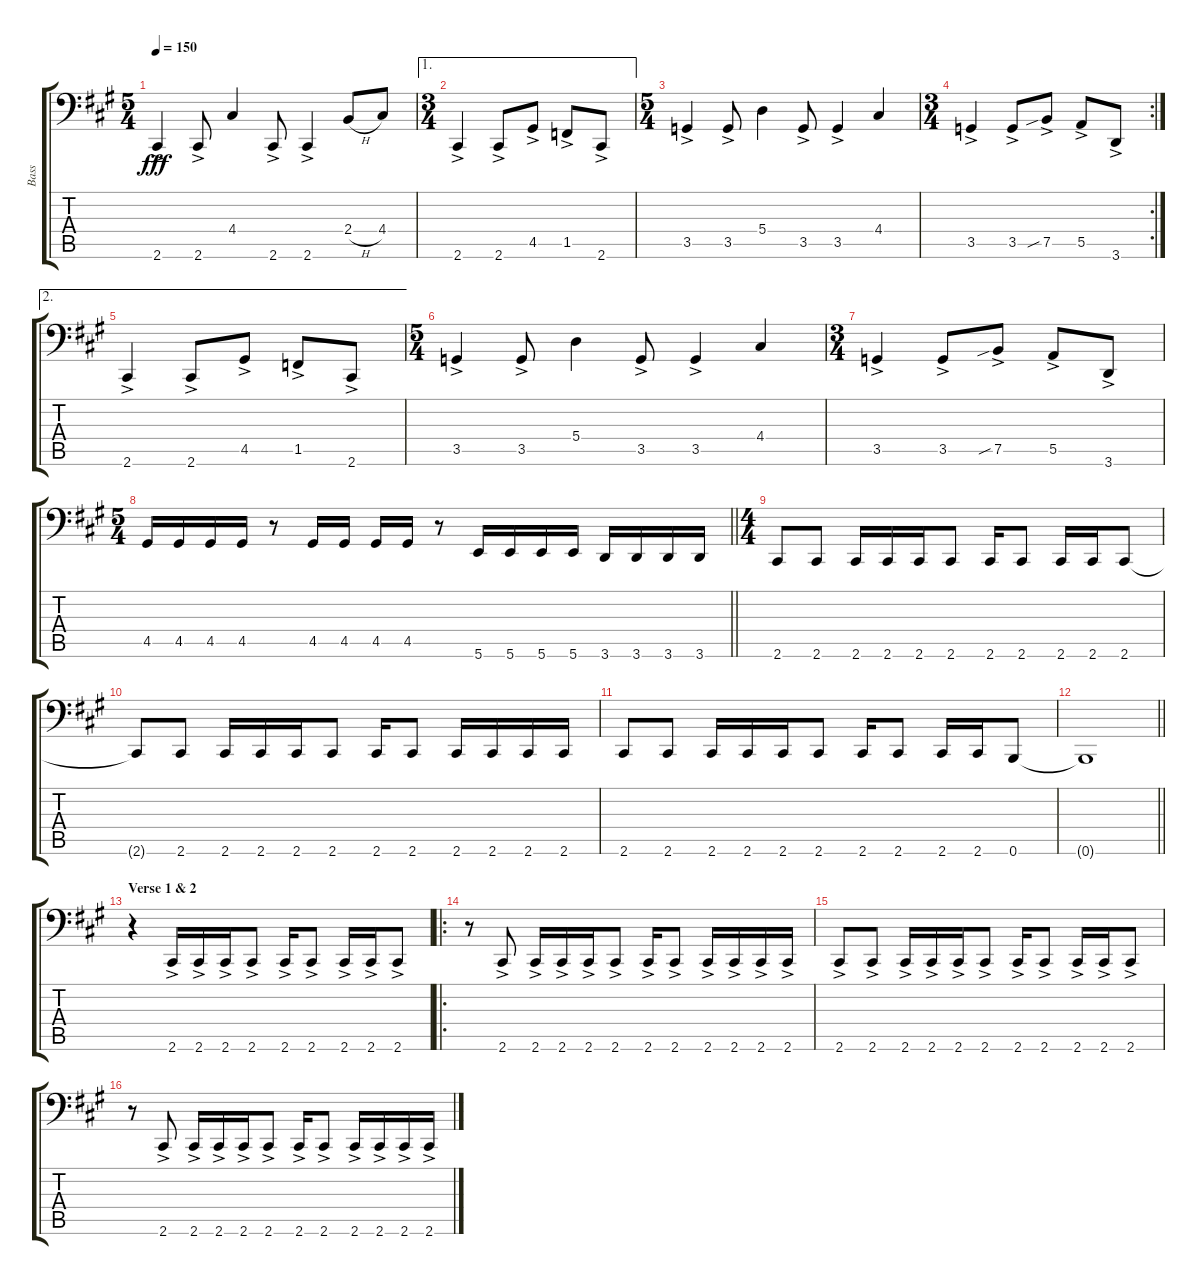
\track ("Bass" "Bass") {instrument electricbassfinger}
\staff {score tabs}
\tuning (B2 G2 D2 A1 E1 B0) {hide}
\ts (5 4)
\tempo 150
\clef f4
\ks a
2.6{ac}.4{dy fff} 2.6{ac}.8 4.4.4 2.6{ac}.8 2.6{ac}.4 2.4{h}.8 4.4.8 |
\ae 1
\ts (3 4)
2.6{ac}.4 2.6{ac}.8 4.5{ac}.8 1.5{ac}.8 2.6{ac}.8 |
\ts (5 4)
3.5{ac}.4 3.5{ac}.8 5.4.4 3.5{ac}.8 3.5{ac}.4 4.4.4 |
\rc 2
\ts (3 4)
3.5{ac}.4 3.5{ac}.8 7.5{sib ac}.8 5.5{ac}.8 3.6{ac}.8 |
\ae 2
2.6{ac}.4 2.6{ac}.8 4.5{ac}.8 1.5{ac}.8 2.6{ac}.8 |
\ts (5 4)
3.5{ac}.4 3.5{ac}.8 5.4.4 3.5{ac}.8 3.5{ac}.4 4.4.4 |
\ts (3 4)
3.5{ac}.4 3.5{ac}.8 7.5{sib ac}.8 5.5{ac}.8 3.6{ac}.8 |
\ts (5 4)
\barLineRight lightlight
4.5.16 4.5.16 4.5.16 4.5.16 r.8 4.5.16 4.5.16 4.5.16 4.5.16 r.8 5.6.16 5.6.16 5.6.16 5.6.16 3.6.16 3.6.16 3.6.16 3.6.16 |
\ts (4 4)
2.6.8 2.6.8 2.6.16 2.6.16 2.6.16 2.6.8 2.6.16 2.6.8 2.6.16 2.6.16 2.6.8 |
2.6{t}.8 2.6.8 2.6.16 2.6.16 2.6.16 2.6.8 2.6.16 2.6.8 2.6.16 2.6.16 2.6.16 2.6.16 |
2.6.8 2.6.8 2.6.16 2.6.16 2.6.16 2.6.8 2.6.16 2.6.8 2.6.16 2.6.16 0.6.8 |
\barLineRight lightlight
0.6{t}.1 |
\section ("" "Verse 1 & 2")
r.4 2.6{ac}.16 2.6{ac}.16 2.6{ac}.16 2.6{ac}.8 2.6{ac}.16 2.6{ac}.8 2.6{ac}.16 2.6{ac}.16 2.6{ac}.8 |
\ro
r.8 2.6{ac}.8 2.6{ac}.16 2.6{ac}.16 2.6{ac}.16 2.6{ac}.8 2.6{ac}.16 2.6{ac}.8 2.6{ac}.16 2.6{ac}.16 2.6{ac}.16 2.6{ac}.16 |
2.6{ac}.8 2.6{ac}.8 2.6{ac}.16 2.6{ac}.16 2.6{ac}.16 2.6{ac}.8 2.6{ac}.16 2.6{ac}.8 2.6{ac}.16 2.6{ac}.16 2.6{ac}.8 |
r.8 2.6{ac}.8 2.6{ac}.16 2.6{ac}.16 2.6{ac}.16 2.6{ac}.8 2.6{ac}.16 2.6{ac}.8 2.6{ac}.16 2.6{ac}.16 2.6{ac}.16 2.6{ac}.16
